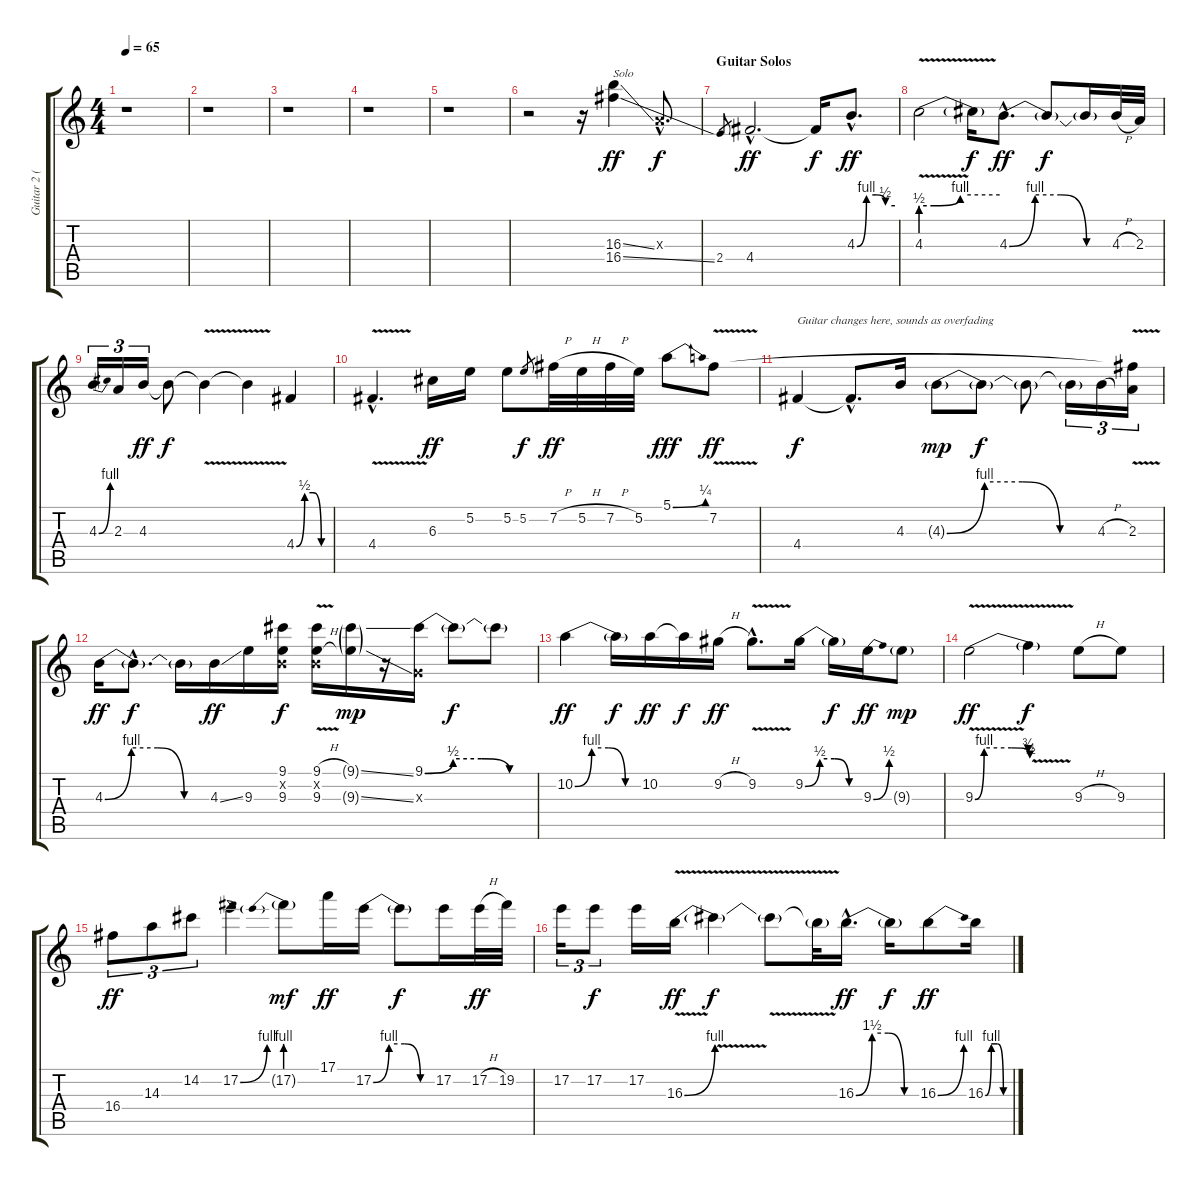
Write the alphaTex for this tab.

\track ("Guitar 2 (David)" "Guitar 2 (") {instrument distortionguitar}
\staff {score tabs}
\tuning (E4 B3 G3 D3 A2 E2) {hide}
\ts (4 4)
\tempo 65
\clef g2
\ks c
r.1{dy ff} |
r.1 |
r.1 |
r.1 |
r.1 |
r.2 r.16 (16.3{ss} 16.4{ss}).4{txt "Solo"} 2.3{hac x}.8{d dy f} |
\section ("" "Guitar Solos")
2.4.8{gr} 4.4{hac}.2{d dy ff} 4.4{t}.16{dy f} 4.3{be (custom 0 0 15 4 30 4 45 2 60 2) hac}.8{d dy ff} |
4.3{be (custom 0 2 10 2 30 4 60 4) v}.2 4.3{t}.16{dy f} 4.3{be (custom 0 0 15 4 30 4 45 0 60 0) hac}.8{d dy ff} 4.3{t}.8{dy f} 4.3{t}.16 4.3{h}.32 2.3.32 |
4.3{be (bend 0 0 60 4)}.16{tu (3 2)} 2.3.16{tu (3 2)} 4.3.16{tu (3 2) dy ff} 4.3{t}.8{dy f} 4.3{v t}.4 4.3{v t}.4 4.4{be (custom 0 0 15 2 30 2 45 0 60 0)}.4 |
4.4{v hac}.4{d} 6.3.16{dy ff} 5.2.16 5.2.8 5.2.8{gr dy f} 7.2{h}.32{dy ff} 5.2{h}.32 7.2{h}.32 5.2.32 5.1{be (bend 0 0 60 1)}.8{dy fff} 7.2{v}.8{dy ff} |
4.4.4{txt "Guitar changes here, sounds as overfading" dy f} 4.4{hac t}.8{d} 4.3.16 4.3{be (custom 0 0 15 4 30 4 45 0 60 0) g}.8{dy mp} 4.3{t}.8{dy f} 4.3{t}.8 4.3{t}.16{tu (3 2)} 4.3{h}.16{tu (3 2)} (7.2{t} 2.3).16{tu (3 2)} |
4.3{be (custom 0 0 15 4 30 4 45 0 60 0)}.16{dy ff} 4.3{hac t}.8{d dy f} 4.3{t}.16 4.3{ss}.16{dy ff} 9.3.16 (9.1 0.2{x} 9.3).16{dy f} (9.1{v h} 0.2{v x} 9.3{v h}).16 (9.1{ss g} 9.3{ss g}).16{dy mp} r.16 (9.1{be (custom 0 0 15 2 30 2 45 0 60 0)} 0.3{x}).16 9.1{t}.8{dy f} 9.1{t}.8 |
10.2{be (custom 0 0 15 4 30 4 45 0 60 0)}.4{dy ff} 10.2{t}.16{dy f} 10.2.16{dy ff} 10.2{t}.16{dy f} 9.2{h}.16{dy ff} 9.2{v hac}.8{d} 9.2{be (custom 0 0 15 2 30 2 45 0 60 0)}.16 9.2{t}.16{dy f} 9.3{be (bend 0 0 60 2)}.16{dy ff} 9.3{g}.8{dy mp} |
9.3{be (custom 0 0 10 4 40 4 58 3 60 2) v}.2{dy ff} 9.3{v t}.4{dy f} 9.3{h}.8 9.3.8 |
16.4.8{tu (3 2) dy ff} 14.3.8{tu (3 2)} 14.2.8{tu (3 2)} 17.2{be (bend 0 0 60 4)}.4 17.2{be (prebend 0 4 60 4) g}.8{dy mf} 17.1.16{dy ff} 17.2{be (custom 0 0 15 4 30 4 45 0 60 0)}.16 17.2{t}.8{dy f} 17.2.16 17.2{h}.32{dy ff} 19.2.32 |
17.2.16{tu (3 2)} 17.2.8{tu (3 2) dy f} 17.2.16 16.3{be (bend 0 0 60 4) v}.16{dy ff} 16.3{v t}.4{dy f} 16.3{v t}.8 16.3{v t}.32 16.3{be (custom 0 0 15 6 30 6 45 0 60 0) hac}.16{d dy ff} 16.3{t}.16{dy f} 16.3{be (bend 0 0 60 4)}.8{dy ff} 16.3{be (custom 0 0 15 4 30 4 45 0 60 0)}.16
